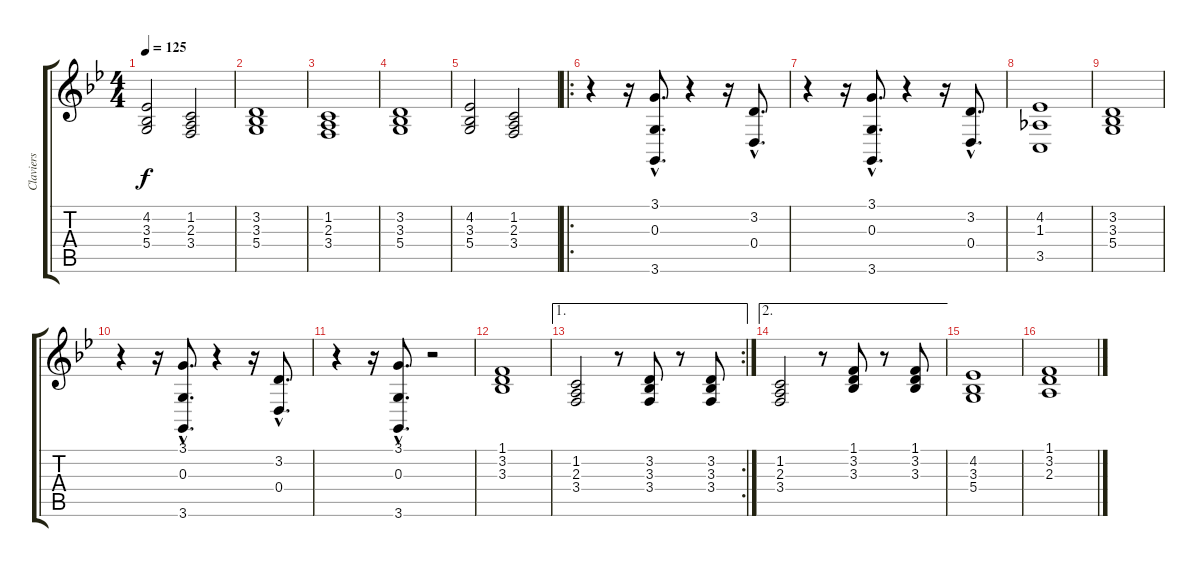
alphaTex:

\track ("Claviers" "Claviers") {instrument churchorgan}
\staff {score tabs}
\tuning (E4 B3 G3 D3 A2 E2) {hide}
\ts (4 4)
\tempo 125
\clef g2
\ks bb
(4.2 3.3 5.4).2{dy f} (1.2 2.3 3.4).2 |
(3.2 3.3 5.4).1 |
(1.2 2.3 3.4).1 |
(3.2 3.3 5.4).1 |
(4.2 3.3 5.4).2 (1.2 2.3 3.4).2 |
\ro
r.4 r.16 (3.1{hac} 0.3{hac} 3.6{hac}).8{d} r.4 r.16 (3.2{hac} 0.4{hac}).8{d} |
r.4 r.16 (3.1{hac} 0.3{hac} 3.6{hac}).8{d} r.4 r.16 (3.2{hac} 0.4{hac}).8{d} |
(4.2 1.3 3.5).1 |
(3.2 3.3 5.4).1 |
r.4 r.16 (3.1{hac} 0.3{hac} 3.6{hac}).8{d} r.4 r.16 (3.2{hac} 0.4{hac}).8{d} |
r.4 r.16 (3.1{hac} 0.3{hac} 3.6{hac}).8{d} r.2 |
(1.1 3.2 3.3).1 |
\ae 1
\rc 2
(1.2 2.3 3.4).2 r.8 (3.2 3.3 3.4).8 r.8 (3.2 3.3 3.4).8 |
\ae 2
(1.2 2.3 3.4).2 r.8 (1.1 3.2 3.3).8 r.8 (1.1 3.2 3.3).8 |
(4.2 3.3 5.4).1 |
(1.1 3.2 2.3).1
